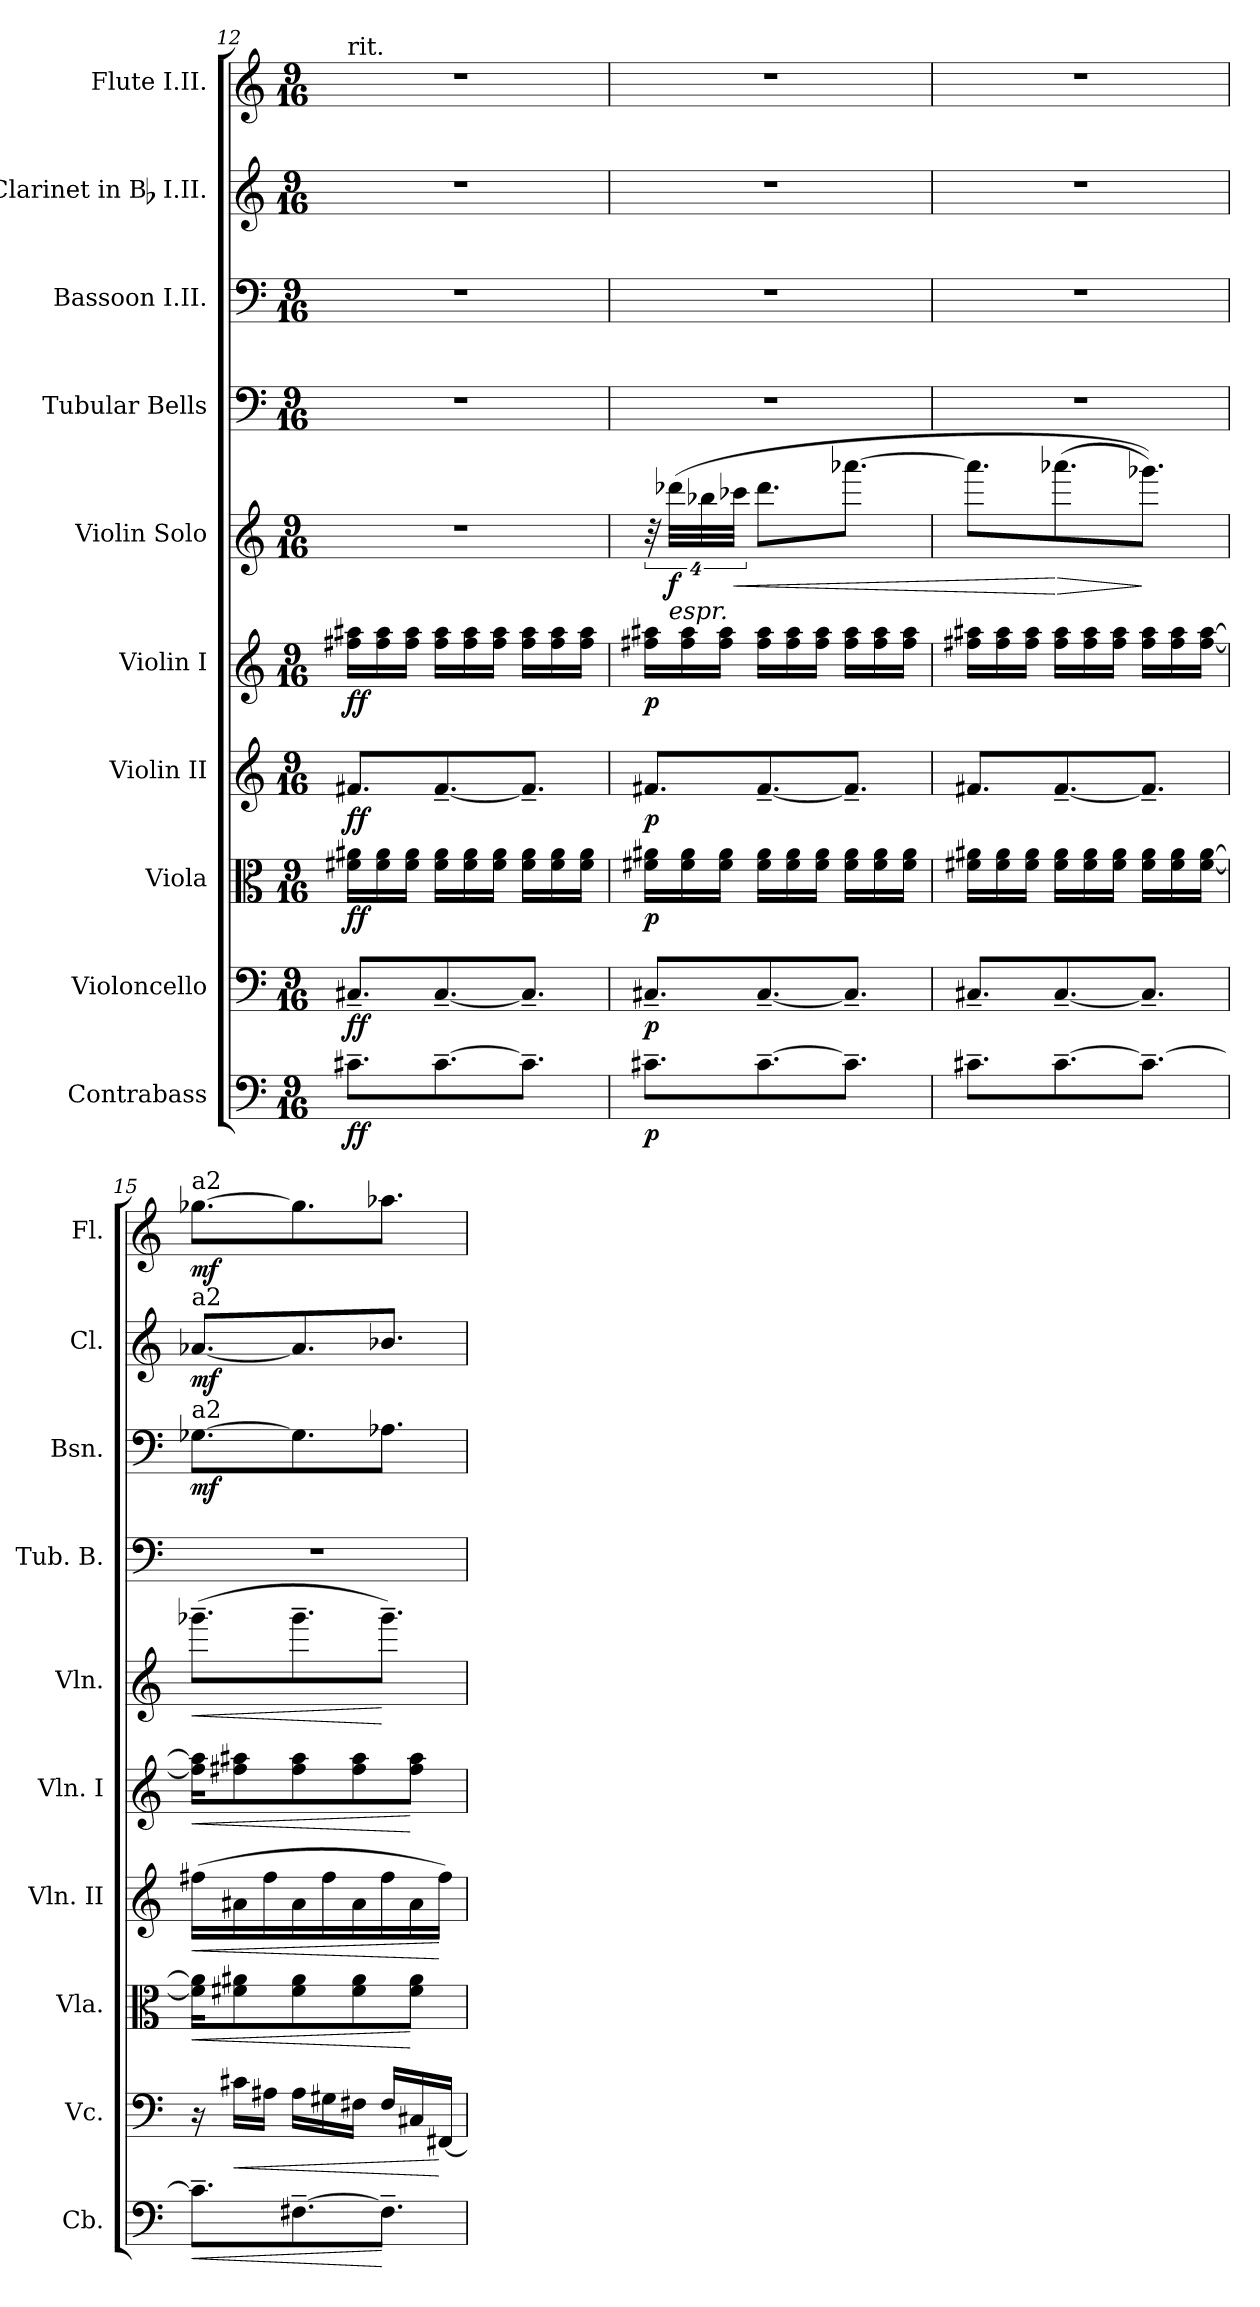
**kern	**dynam	**kern	**dynam	**kern	**dynam	**kern	**dynam	**kern	**dynam	**kern	**dynam	**kern	**kern	**dynam	**kern	**dynam	**kern	**dynam
*part10	*part10	*part9	*part9	*part8	*part8	*part7	*part7	*part6	*part6	*part5	*part5	*part4	*part3	*part3	*part2	*part2	*part1	*part1
*staff10	*staff10	*staff9	*staff9	*staff8	*staff8	*staff7	*staff7	*staff6	*staff6	*staff5	*staff5	*staff4	*staff3	*staff3	*staff2	*staff2	*staff1	*staff1
*I"Contrabass	*	*I"Violoncello	*	*I"Viola	*	*I"Violin II	*	*I"Violin I	*	*I"Violin Solo	*	*I"Tubular Bells	*I"Bassoon I.II.	*	*I"Clarinet in Bb I.II.	*	*I"Flute I.II.	*
*I'Cb.	*	*I'Vc.	*	*I'Vla.	*	*I'Vln. II	*	*I'Vln. I	*	*I'Vln.	*	*I'Tub. B.	*I'Bsn.	*	*I'Cl.	*	*I'Fl.	*
!!LO:PB:g=z
*clefF4	*	*clefF4	*	*clefC3	*	*clefG2	*	*clefG2	*	*clefG2	*	*clefF4	*clefF4	*	*clefG2	*	*clefG2	*
*ITrd7c12	*	*	*	*	*	*	*	*	*	*	*	*	*	*	*ITrd1c2	*	*	*
*k[]	*	*k[]	*	*k[]	*	*k[]	*	*k[]	*	*k[]	*	*k[]	*k[]	*	*k[b-e-]	*	*k[]	*
*M9/16	*	*M9/16	*	*M9/16	*	*M9/16	*	*M9/16	*	*M9/16	*	*M9/16	*M9/16	*	*M9/16	*	*M9/16	*
=12	=12	=12	=12	=12	=12	=12	=12	=12	=12	=12	=12	=12	=12	=12	=12	=12	=12	=12
!	!	!	!	!	!	!	!	!	!	!	!	!	!	!	!	!	!LO:TX:t=rit.	!
!	!	!	!	!	!	!	!	!	!	!LO:N:vis=1	!	!LO:N:vis=1	!LO:N:vis=1	!	!LO:N:vis=1	!	!LO:N:vis=1	!
8.C#X~i\L	ff	8.C#X~i/L	ff	16f#Xi\ 16a#XiLL	ff	8.f#Xi/L	ff	16ff#Xi\ 16aa#XiLL	ff	16%9r	.	16%9r	16%9r	.	16%9r	.	16%9r	.
.	.	.	.	16f#i\ 16a#i	.	.	.	16ff#i\ 16aa#i	.	.	.	.	.	.	.	.	.	.
.	.	.	.	16f#i\ 16a#iJJ	.	.	.	16ff#i\ 16aa#iJJ	.	.	.	.	.	.	.	.	.	.
[>8.C#~i\	.	[<8.C#~i/	.	16f#i\ 16a#iLL	.	[<8.f#~i/	.	16ff#i\ 16aa#iLL	.	.	.	.	.	.	.	.	.	.
.	.	.	.	16f#i\ 16a#i	.	.	.	16ff#i\ 16aa#i	.	.	.	.	.	.	.	.	.	.
.	.	.	.	16f#i\ 16a#iJJ	.	.	.	16ff#i\ 16aa#iJJ	.	.	.	.	.	.	.	.	.	.
8.C#~i\J]	.	8.C#~i/J]	.	16f#i\ 16a#iLL	.	8.f#~i/J]	.	16ff#i\ 16aa#iLL	.	.	.	.	.	.	.	.	.	.
.	.	.	.	16f#i\ 16a#i	.	.	.	16ff#i\ 16aa#i	.	.	.	.	.	.	.	.	.	.
.	.	.	.	16f#i\ 16a#iJJ	.	.	.	16ff#i\ 16aa#iJJ	.	.	.	.	.	.	.	.	.	.
=13	=13	=13	=13	=13	=13	=13	=13	=13	=13	=13	=13	=13	=13	=13	=13	=13	=13	=13
!!LO:REH:place=s1:B:color=#000000:enc=box:fs=15.7124:t=1
*	*	*	*	*	*	*	*	*	*	*	*	*	*	*	*	*	*MM35	*
!	!	!	!	!	!	!	!	!	!	!	!	!LO:N:vis=1	!LO:N:vis=1	!	!LO:N:vis=1	!	!LO:N:vis=1	!
8.C#X~i\L	p	8.C#X~i/L	p	16f#Xi\ 16a#XiLL	p	8.f#Xi/L	p	16ff#Xi\ 16aa#XiLL	p	64%3r	.	16%9r	16%9r	.	16%9r	.	16%9r	.
!	!	!	!	!	!	!	!	!	!	!LO:TX:b:i:t=espr.	!	!	!	!	!	!	!	!
.	.	.	.	.	.	.	.	.	.	(64%3ddd-Xi\LLL	f	.	.	.	.	.	.	.
.	.	.	.	16f#i\ 16a#i	.	.	.	16ff#i\ 16aa#i	.	.	.	.	.	.	.	.	.	.
.	.	.	.	.	.	.	.	.	.	64%3bb-Xi\	.	.	.	.	.	.	.	.
.	.	.	.	16f#i\ 16a#iJJ	.	.	.	16ff#i\ 16aa#iJJ	.	.	.	.	.	.	.	.	.	.
!	!	!	!	!	!	!	!	!	!	!	!LO:HP:b	!	!	!	!	!	!	!
.	.	.	.	.	.	.	.	.	.	64%3ccc-Xi\JJJ	<	.	.	.	.	.	.	.
[>8.C#~i\	.	[<8.C#~i/	.	16f#i\ 16a#iLL	.	[<8.f#~i/	.	16ff#i\ 16aa#iLL	.	8.ddd-i\L	.	.	.	.	.	.	.	.
.	.	.	.	16f#i\ 16a#i	.	.	.	16ff#i\ 16aa#i	.	.	.	.	.	.	.	.	.	.
.	.	.	.	16f#i\ 16a#iJJ	.	.	.	16ff#i\ 16aa#iJJ	.	.	.	.	.	.	.	.	.	.
8.C#~i\J]	.	8.C#~i/J]	.	16f#i\ 16a#iLL	.	8.f#~i/J]	.	16ff#i\ 16aa#iLL	.	[>8.aaa-Xi\J	.	.	.	.	.	.	.	.
.	.	.	.	16f#i\ 16a#i	.	.	.	16ff#i\ 16aa#i	.	.	.	.	.	.	.	.	.	.
.	.	.	.	16f#i\ 16a#iJJ	.	.	.	16ff#i\ 16aa#iJJ	.	.	.	.	.	.	.	.	.	.
=14	=14	=14	=14	=14	=14	=14	=14	=14	=14	=14	=14	=14	=14	=14	=14	=14	=14	=14
!	!	!	!	!	!	!	!	!	!	!	!	!LO:N:vis=1	!LO:N:vis=1	!	!LO:N:vis=1	!	!LO:N:vis=1	!
8.C#X~i\L	.	8.C#X~i/L	.	16f#Xi\ 16a#XiLL	.	8.f#Xi/L	.	16ff#Xi\ 16aa#XiLL	.	8.aaa-i\L]	.	16%9r	16%9r	.	16%9r	.	16%9r	.
.	.	.	.	16f#i\ 16a#i	.	.	.	16ff#i\ 16aa#i	.	.	.	.	.	.	.	.	.	.
.	.	.	.	16f#i\ 16a#iJJ	.	.	.	16ff#i\ 16aa#iJJ	.	.	.	.	.	.	.	.	.	.
!	!	!	!	!	!	!	!	!	!	!	!LO:HP:n=1:b	!	!	!	!	!	!	!
[>8.C#~i\	.	[<8.C#~i/	.	16f#i\ 16a#iLL	.	[<8.f#~i/	.	16ff#i\ 16aa#iLL	.	(8.aaa-Xi\	[ >	.	.	.	.	.	.	.
.	.	.	.	16f#i\ 16a#i	.	.	.	16ff#i\ 16aa#i	.	.	.	.	.	.	.	.	.	.
.	.	.	.	16f#i\ 16a#iJJ	.	.	.	16ff#i\ 16aa#iJJ	.	.	.	.	.	.	.	.	.	.
8.C#~i\J_>	.	8.C#~i/J]	.	16f#i\ 16a#iLL	.	8.f#~i/J]	.	16ff#i\ 16aa#iLL	.	8.ggg-Xi\J))	]	.	.	.	.	.	.	.
.	.	.	.	16f#i\ 16a#i	.	.	.	16ff#i\ 16aa#i	.	.	.	.	.	.	.	.	.	.
.	.	.	.	[<16f#i\ [>16a#iJJ	.	.	.	[<16ff#i\ [>16aa#iJJ	.	.	.	.	.	.	.	.	.	.
!!LO:PB:g=z
=15	=15	=15	=15	=15	=15	=15	=15	=15	=15	=15	=15	=15	=15	=15	=15	=15	=15	=15
!	!	!	!	!	!	!	!	!	!	!	!	!	!	!	!	!	!LO:TX:a:t=a2	!
!	!	!	!	!	!	!	!	!	!	!	!	!	!	!	!LO:TX:a:t=a2	!	!	!
!	!	!	!	!	!	!	!	!	!	!	!	!	!LO:TX:a:t=a2	!	!	!	!	!
!	!LO:HP:b	!	!	!	!LO:HP:b	!	!LO:HP:b	!	!LO:HP:b	!	!LO:HP:b	!LO:N:vis=1	!	!	!	!	!	!
8.C#~i\L]	<	16r	.	16f#i\] 16a#i]KL	<	(16ff#Xi\LL	<	16ff#i\] 16aa#i]KL	<	(8.ggg-X~i\L	<	16%9r	[>8.G-Xi\L	mf	[<8.g-Xi/L	mf	[>8.gg-Xi\L	mf
!	!	!	!LO:HP:b	!	!	!	!	!	!	!	!	!	!	!	!	!	!	!
.	.	16c#Xi\LL	<	8f#Xi\ 8a#Xi	.	16a#Xi\	.	8ff#Xi\ 8aa#Xi	.	.	.	.	.	.	.	.	.	.
.	.	16A#Xi\JJ	.	.	.	16ff#i\	.	.	.	.	.	.	.	.	.	.	.	.
[>8.FF#X~i\	.	16A#i\LL	.	8f#i\ 8a#i	.	16a#i\	.	8ff#i\ 8aa#i	.	8.ggg-~i\	.	.	8.G-i\]	.	8.g-i/]	.	8.gg-i\]	.
.	.	16G#Xi\	.	.	.	16ff#i\	.	.	.	.	.	.	.	.	.	.	.	.
.	.	16F#Xi\JJ	.	8f#i\ 8a#i	.	16a#i\	.	8ff#i\ 8aa#i	.	.	.	.	.	.	.	.	.	.
8.FF#~i\J]	[	16F#i/LL	.	.	.	16ff#i\	.	.	.	8.ggg-~i\J)	[	.	8.A-Xi\J	.	8.a-Xi/J	.	8.aa-Xi\J	.
.	.	16C#Xi/	.	8f#i\ 8a#iJ	[	16a#i\	.	8ff#i\ 8aa#iJ	[	.	.	.	.	.	.	.	.	.
.	.	[<16FF#Xi/JJ	[	.	.	16ff#i\JJ)	[	.	.	.	.	.	.	.	.	.	.	.
=	=	=	=	=	=	=	=	=	=	=	=	=	=	=	=	=	=	=
*-	*-	*-	*-	*-	*-	*-	*-	*-	*-	*-	*-	*-	*-	*-	*-	*-	*-	*-
